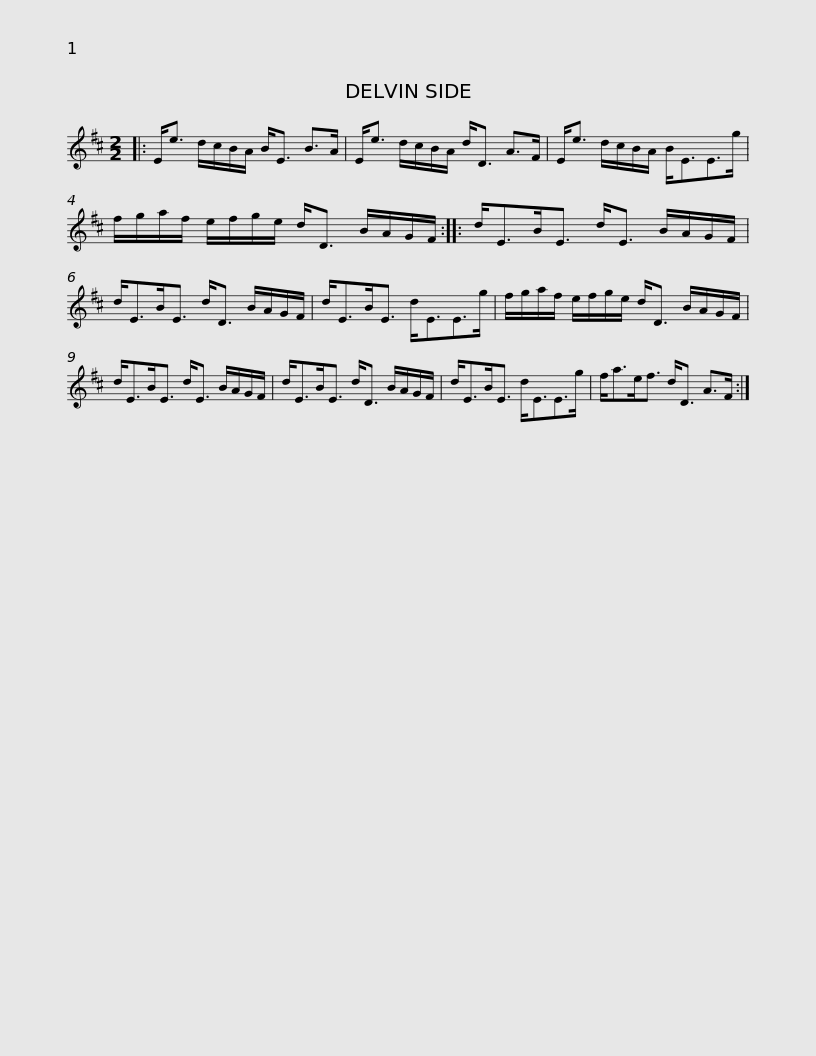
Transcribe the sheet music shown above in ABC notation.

X:1
L:1/8
M:2/2
I:linebreak $
K:D
V:1 treble
V:1
|: E<e d/c/B/A/ B<E B>A | E<e d/c/B/A/ d<D A>F | E<e d/c/B/A/ B<EE>g |$ f/g/a/f/ e/f/g/e/ d<D B/A/G/F/ :: d<EB<E d<E B/A/G/F/ | %5
 d<EB<E d<D B/A/G/F/ |$ d<EB<E d<EE>g | f/g/a/f/ e/f/g/e/ d<D B/A/G/F/ | d<EB<E d<E B/A/G/F/ | d<EB<E d<D B/A/G/F/ |$ %10
 d<EB<E d<EE>g | f<ae<f d<D A>F :| %12
